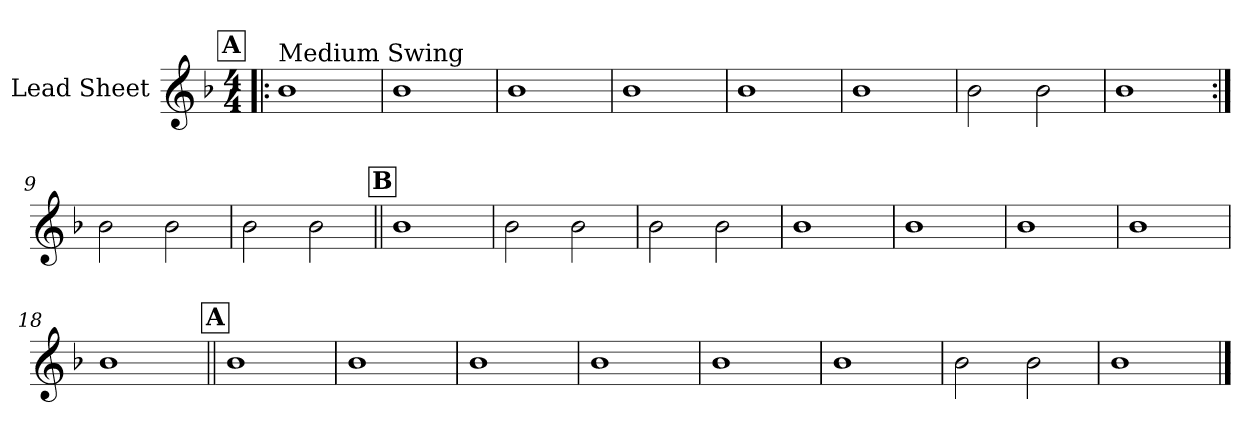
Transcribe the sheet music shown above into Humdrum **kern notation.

**kern
*part1
*staff1
*I"Lead Sheet
*clefG2
*k[b-]
*F:
*M4/4
!!LO:REH:place=s1:a:fs=14:t=A
=1!|:
!LO:TX:a:t=Medium Swing
1b-
=2
1b-
=3
1b-
=4
1b-
!!LO:LB:g=z
=5
1b-
=6
1b-
=7
2b-\
2b-\
=8
1b-
!!LO:LB:g=z
=9:|!
2b-\
2b-\
=10
2b-\
2b-\
!!LO:LB:g=z
!!LO:REH:place=s1:a:fs=14:t=B
=11||
1b-
=12
2b-\
2b-\
=13
2b-\
2b-\
=14
1b-
!!LO:LB:g=z
=15
1b-
=16
1b-
=17
1b-
=18
1b-
!!LO:LB:g=z
!!LO:REH:place=s1:a:fs=14:t=A
=19||
1b-
=20
1b-
=21
1b-
=22
1b-
!!LO:LB:g=z
=23
1b-
=24
1b-
=25
2b-\
2b-\
=26
1b-
==
*-
